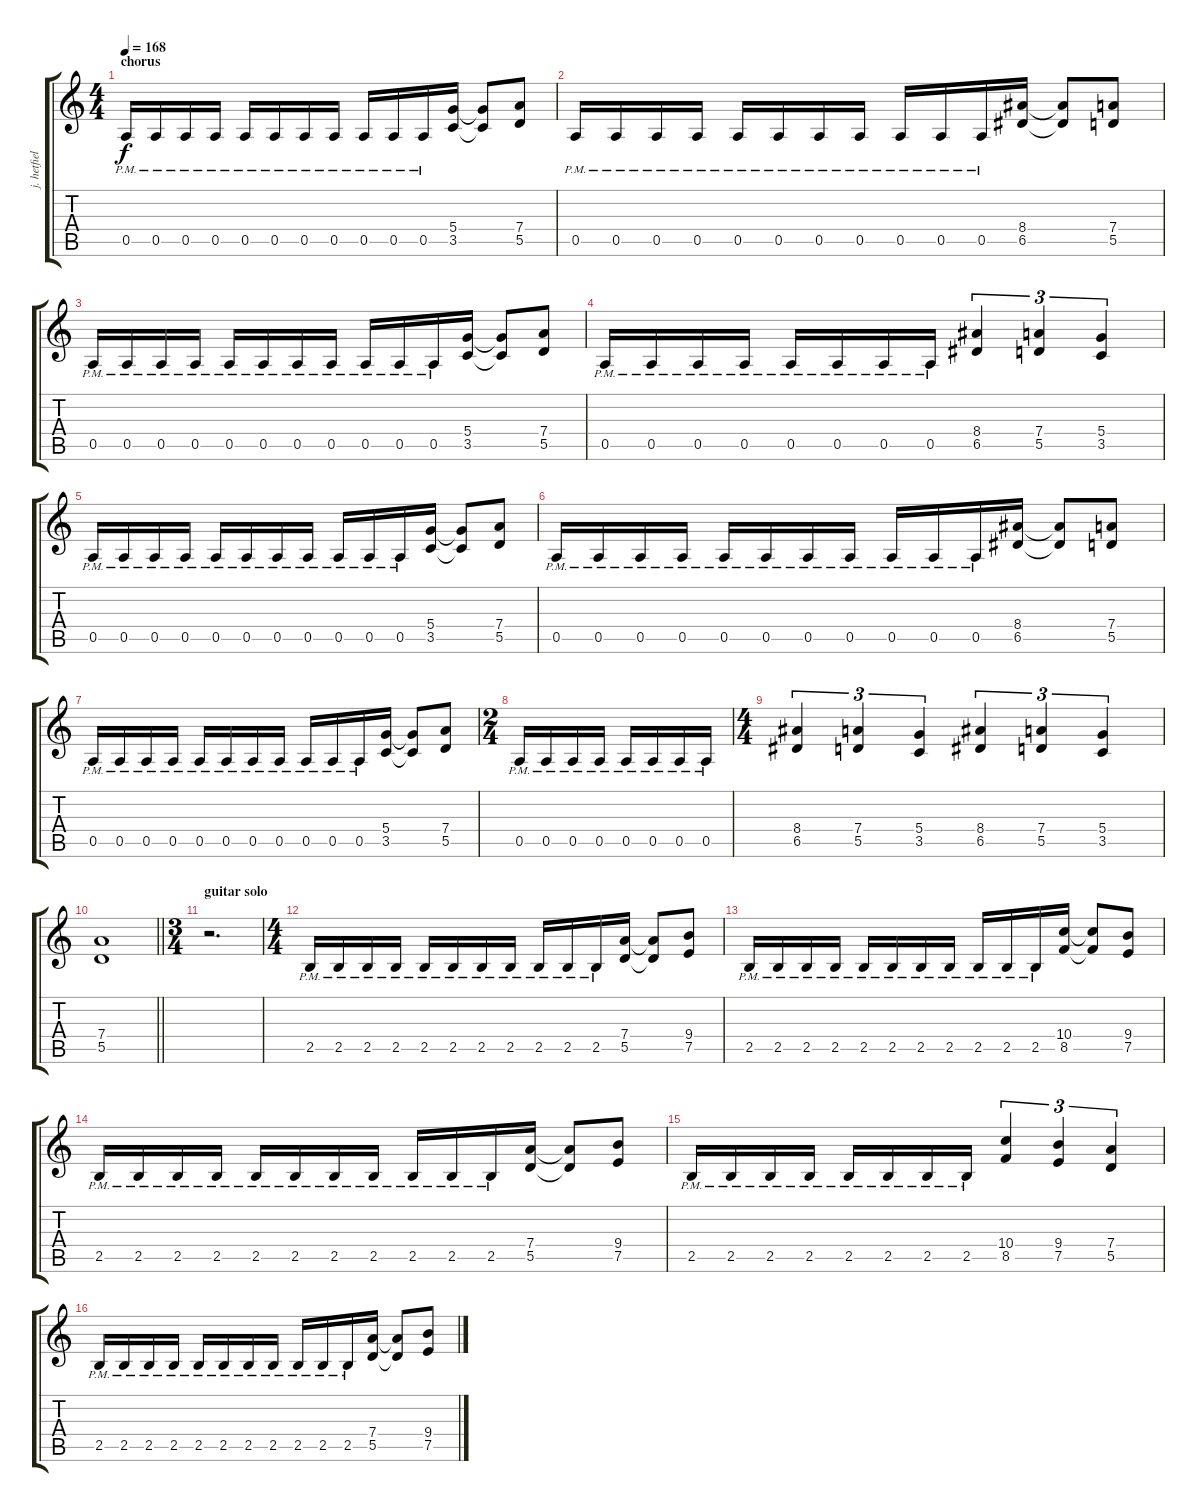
\track ("j. hetfield - rhythm guitar" "j. hetfiel") {instrument distortionguitar}
\staff {score tabs}
\tuning (E4 B3 G3 D3 A2 E2) {hide}
\ts (4 4)
\section ("" "chorus")
\tempo 168
\clef g2
\ks c
0.5{pm}.16{dy f} 0.5{pm}.16 0.5{pm}.16 0.5{pm}.16 0.5{pm}.16 0.5{pm}.16 0.5{pm}.16 0.5{pm}.16 0.5{pm}.16 0.5{pm}.16 0.5{pm}.16 (5.4 3.5).16 (5.4{t} 3.5{t}).8 (7.4 5.5).8 |
0.5{pm}.16 0.5{pm}.16 0.5{pm}.16 0.5{pm}.16 0.5{pm}.16 0.5{pm}.16 0.5{pm}.16 0.5{pm}.16 0.5{pm}.16 0.5{pm}.16 0.5{pm}.16 (8.4 6.5).16 (8.4{t} 6.5{t}).8 (7.4 5.5).8 |
0.5{pm}.16 0.5{pm}.16 0.5{pm}.16 0.5{pm}.16 0.5{pm}.16 0.5{pm}.16 0.5{pm}.16 0.5{pm}.16 0.5{pm}.16 0.5{pm}.16 0.5{pm}.16 (5.4 3.5).16 (5.4{t} 3.5{t}).8 (7.4 5.5).8 |
0.5{pm}.16 0.5{pm}.16 0.5{pm}.16 0.5{pm}.16 0.5{pm}.16 0.5{pm}.16 0.5{pm}.16 0.5{pm}.16 (8.4 6.5).4{tu (3 2)} (7.4 5.5).4{tu (3 2)} (5.4 3.5).4{tu (3 2)} |
0.5{pm}.16 0.5{pm}.16 0.5{pm}.16 0.5{pm}.16 0.5{pm}.16 0.5{pm}.16 0.5{pm}.16 0.5{pm}.16 0.5{pm}.16 0.5{pm}.16 0.5{pm}.16 (5.4 3.5).16 (5.4{t} 3.5{t}).8 (7.4 5.5).8 |
0.5{pm}.16 0.5{pm}.16 0.5{pm}.16 0.5{pm}.16 0.5{pm}.16 0.5{pm}.16 0.5{pm}.16 0.5{pm}.16 0.5{pm}.16 0.5{pm}.16 0.5{pm}.16 (8.4 6.5).16 (8.4{t} 6.5{t}).8 (7.4 5.5).8 |
0.5{pm}.16 0.5{pm}.16 0.5{pm}.16 0.5{pm}.16 0.5{pm}.16 0.5{pm}.16 0.5{pm}.16 0.5{pm}.16 0.5{pm}.16 0.5{pm}.16 0.5{pm}.16 (5.4 3.5).16 (5.4{t} 3.5{t}).8 (7.4 5.5).8 |
\ts (2 4)
0.5{pm}.16 0.5{pm}.16 0.5{pm}.16 0.5{pm}.16 0.5{pm}.16 0.5{pm}.16 0.5{pm}.16 0.5{pm}.16 |
\ts (4 4)
(8.4 6.5).4{tu (3 2)} (7.4 5.5).4{tu (3 2)} (5.4 3.5).4{tu (3 2)} (8.4 6.5).4{tu (3 2)} (7.4 5.5).4{tu (3 2)} (5.4 3.5).4{tu (3 2)} |
\barLineRight lightlight
(7.4 5.5).1 |
\ts (3 4)
\section ("" "guitar solo")
r.2{d} |
\ts (4 4)
2.5{pm}.16 2.5{pm}.16 2.5{pm}.16 2.5{pm}.16 2.5{pm}.16 2.5{pm}.16 2.5{pm}.16 2.5{pm}.16 2.5{pm}.16 2.5{pm}.16 2.5{pm}.16 (7.4 5.5).16 (7.4{t} 5.5{t}).8 (9.4 7.5).8 |
2.5{pm}.16 2.5{pm}.16 2.5{pm}.16 2.5{pm}.16 2.5{pm}.16 2.5{pm}.16 2.5{pm}.16 2.5{pm}.16 2.5{pm}.16 2.5{pm}.16 2.5{pm}.16 (10.4 8.5).16 (10.4{t} 8.5{t}).8 (9.4 7.5).8 |
2.5{pm}.16 2.5{pm}.16 2.5{pm}.16 2.5{pm}.16 2.5{pm}.16 2.5{pm}.16 2.5{pm}.16 2.5{pm}.16 2.5{pm}.16 2.5{pm}.16 2.5{pm}.16 (7.4 5.5).16 (7.4{t} 5.5{t}).8 (9.4 7.5).8 |
2.5{pm}.16 2.5{pm}.16 2.5{pm}.16 2.5{pm}.16 2.5{pm}.16 2.5{pm}.16 2.5{pm}.16 2.5{pm}.16 (10.4 8.5).4{tu (3 2)} (9.4 7.5).4{tu (3 2)} (7.4 5.5).4{tu (3 2)} |
2.5{pm}.16 2.5{pm}.16 2.5{pm}.16 2.5{pm}.16 2.5{pm}.16 2.5{pm}.16 2.5{pm}.16 2.5{pm}.16 2.5{pm}.16 2.5{pm}.16 2.5{pm}.16 (7.4 5.5).16 (7.4{t} 5.5{t}).8 (9.4 7.5).8
